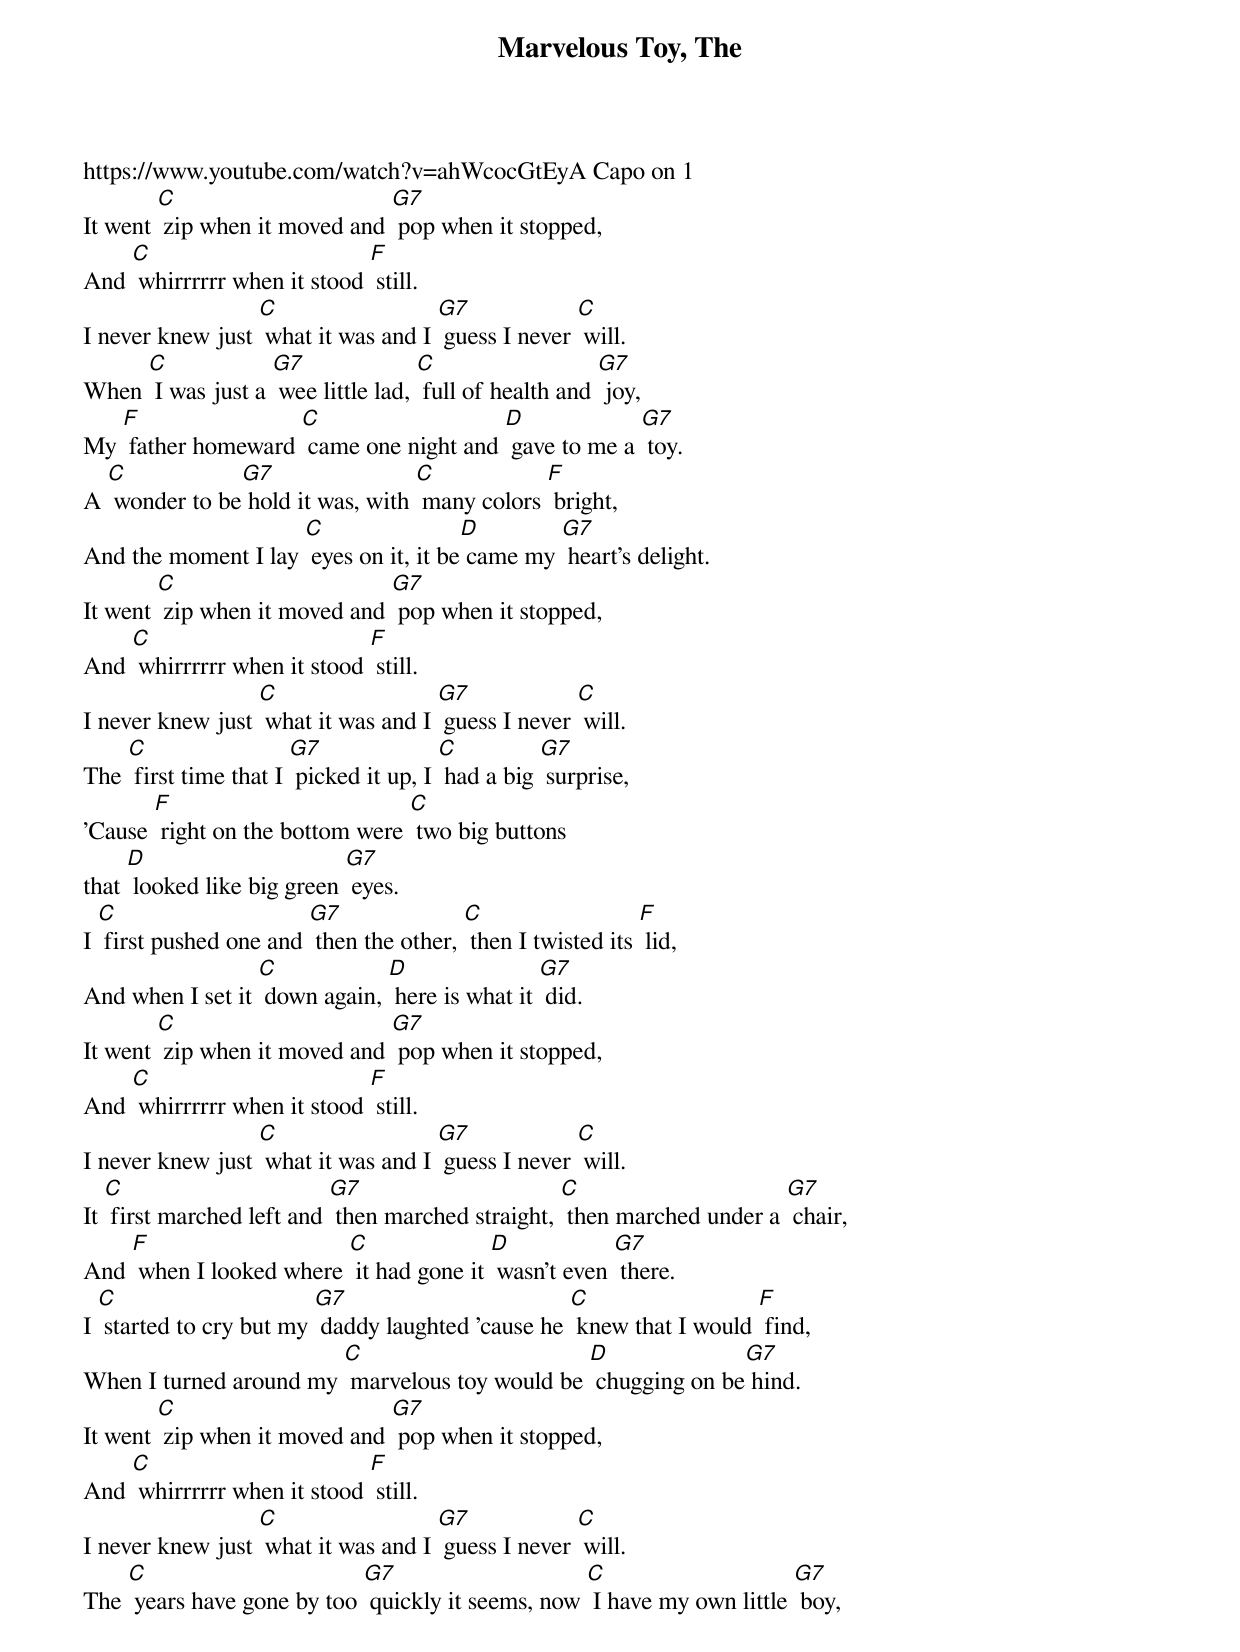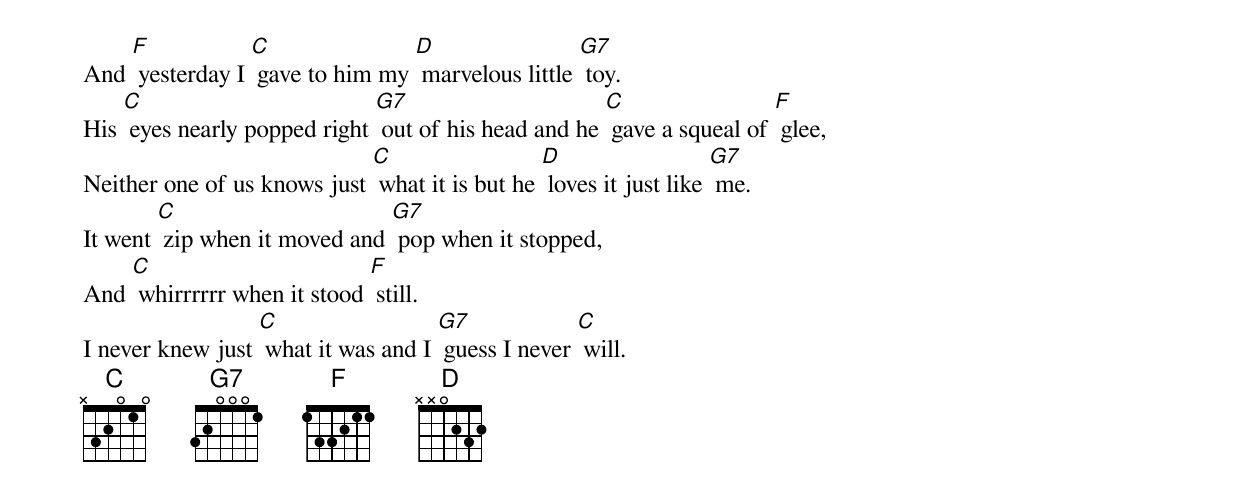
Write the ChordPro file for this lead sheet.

{t:Marvelous Toy, The}
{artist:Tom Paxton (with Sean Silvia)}
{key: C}
https://www.youtube.com/watch?v=ahWcocGtEyA Capo on 1
{c: }
It went [C] zip when it moved and [G7] pop when it stopped,
And [C] whirrrrrr when it stood [F] still.
I never knew just [C] what it was and I [G7] guess I never [C] will.
{c: }
When [C] I was just a [G7] wee little lad, [C] full of health and [G7] joy,
My [F] father homeward [C] came one night and [D] gave to me a [G7] toy.
A [C] wonder to be[G7] hold it was, with [C] many colors [F] bright,
And the moment I lay [C] eyes on it, it be[D] came my [G7] heart's delight.
{c: }
It went [C] zip when it moved and [G7] pop when it stopped,
And [C] whirrrrrr when it stood [F] still.
I never knew just [C] what it was and I [G7] guess I never [C] will.
{c: }
The [C] first time that I [G7] picked it up, I [C] had a big [G7] surprise,
'Cause [F] right on the bottom were [C] two big buttons
that [D] looked like big green [G7] eyes.
I [C] first pushed one and [G7] then the other, [C] then I twisted its [F] lid,
And when I set it [C] down again, [D] here is what it [G7] did.
{c: }
It went [C] zip when it moved and [G7] pop when it stopped,
And [C] whirrrrrr when it stood [F] still.
I never knew just [C] what it was and I [G7] guess I never [C] will.
{c: }
It [C] first marched left and [G7] then marched straight, [C] then marched under a [G7] chair,
And [F] when I looked where [C] it had gone it [D] wasn't even [G7] there.
I [C] started to cry but my [G7] daddy laughted 'cause he [C] knew that I would [F] find,
When I turned around my [C] marvelous toy would be [D] chugging on be[G7] hind.
{c: }
It went [C] zip when it moved and [G7] pop when it stopped,
And [C] whirrrrrr when it stood [F] still.
I never knew just [C] what it was and I [G7] guess I never [C] will.
{c: }
The [C] years have gone by too [G7] quickly it seems, now [C] I have my own little [G7] boy,
And [F] yesterday I [C] gave to him my [D] marvelous little [G7] toy.
His [C] eyes nearly popped right [G7] out of his head and he [C] gave a squeal of [F] glee,
Neither one of us knows just [C] what it is but he [D] loves it just like [G7] me.
{c: }
It went [C] zip when it moved and [G7] pop when it stopped,
And [C] whirrrrrr when it stood [F] still.
I never knew just [C] what it was and I [G7] guess I never [C] will.
